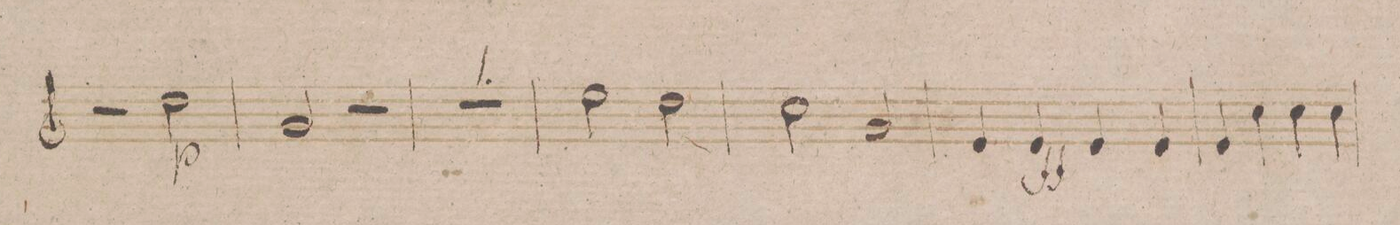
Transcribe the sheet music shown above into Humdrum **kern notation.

**kern	**dynam
*I"Corno 2do in F.	*
*clefG2	*
*k[b-]	*
*met(c)	*
*M4/4	*
2r	.
2g\	p
=15	=15
2c/	.
2r	.
=16	=16
1r	.
=17	=17
2a\	.
2g\	.
=18	=18
2f\	.
2c/	.
=19	=19
4A/	.
4A/	.
4A/	ff
4A/	.
=20	=20
4A/	.
4f\	.
4f\	.
4f\	.
=21	=21
*-	*-
